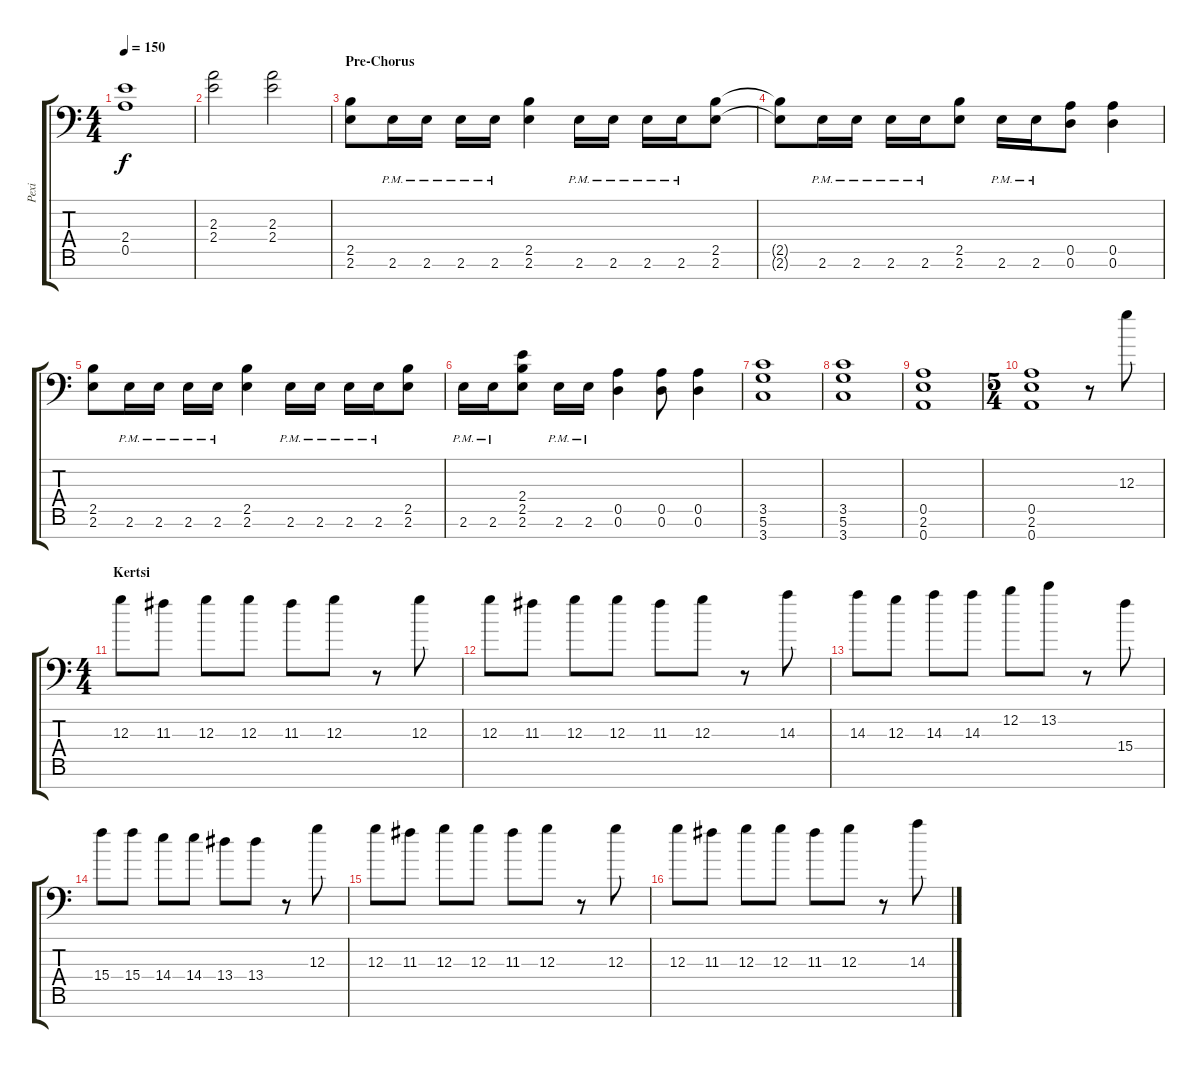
\track ("Pexi" "Pexi") {instrument distortionguitar}
\staff {score tabs}
\tuning (E4 B3 G3 D3 A2 D2 A1) {hide}
\ts (4 4)
\tempo 150
\clef f4
\ks c
(2.4 0.5).1{dy f} |
(2.3 2.4).2 (2.3 2.4).2 |
\section ("" "Pre-Chorus")
(2.5 2.6).8 2.6{pm}.16 2.6{pm}.16 2.6{pm}.16 2.6{pm}.16 (2.5 2.6).4 2.6{pm}.16 2.6{pm}.16 2.6{pm}.16 2.6{pm}.16 (2.5 2.6).8 |
(2.5{t} 2.6{t}).8 2.6{pm}.16 2.6{pm}.16 2.6{pm}.16 2.6{pm}.16 (2.5 2.6).8 2.6{pm}.16 2.6{pm}.16 (0.5 0.6).8 (0.5 0.6).4 |
(2.5 2.6).8 2.6{pm}.16 2.6{pm}.16 2.6{pm}.16 2.6{pm}.16 (2.5 2.6).4 2.6{pm}.16 2.6{pm}.16 2.6{pm}.16 2.6{pm}.16 (2.5 2.6).8 |
2.6{pm}.16 2.6{pm}.16 (2.4 2.5 2.6).8 2.6{pm}.16 2.6{pm}.16 (0.5 0.6).4 (0.5 0.6).8 (0.5 0.6).4 |
(3.5 5.6 3.7).1 |
(3.5 5.6 3.7).1 |
(0.5 2.6 0.7).1 |
\ts (5 4)
(0.5 2.6 0.7).1 r.8 12.3.8 |
\ts (4 4)
\section ("" "Kertsi")
12.3.8 11.3.8 12.3.8 12.3.8 11.3.8 12.3.8 r.8 12.3.8 |
12.3.8 11.3.8 12.3.8 12.3.8 11.3.8 12.3.8 r.8 14.3.8 |
14.3.8 12.3.8 14.3.8 14.3.8 12.2.8 13.2.8 r.8 15.4.8 |
15.4.8 15.4.8 14.4.8 14.4.8 13.4.8 13.4.8 r.8 12.3.8 |
12.3.8 11.3.8 12.3.8 12.3.8 11.3.8 12.3.8 r.8 12.3.8 |
12.3.8 11.3.8 12.3.8 12.3.8 11.3.8 12.3.8 r.8 14.3.8
